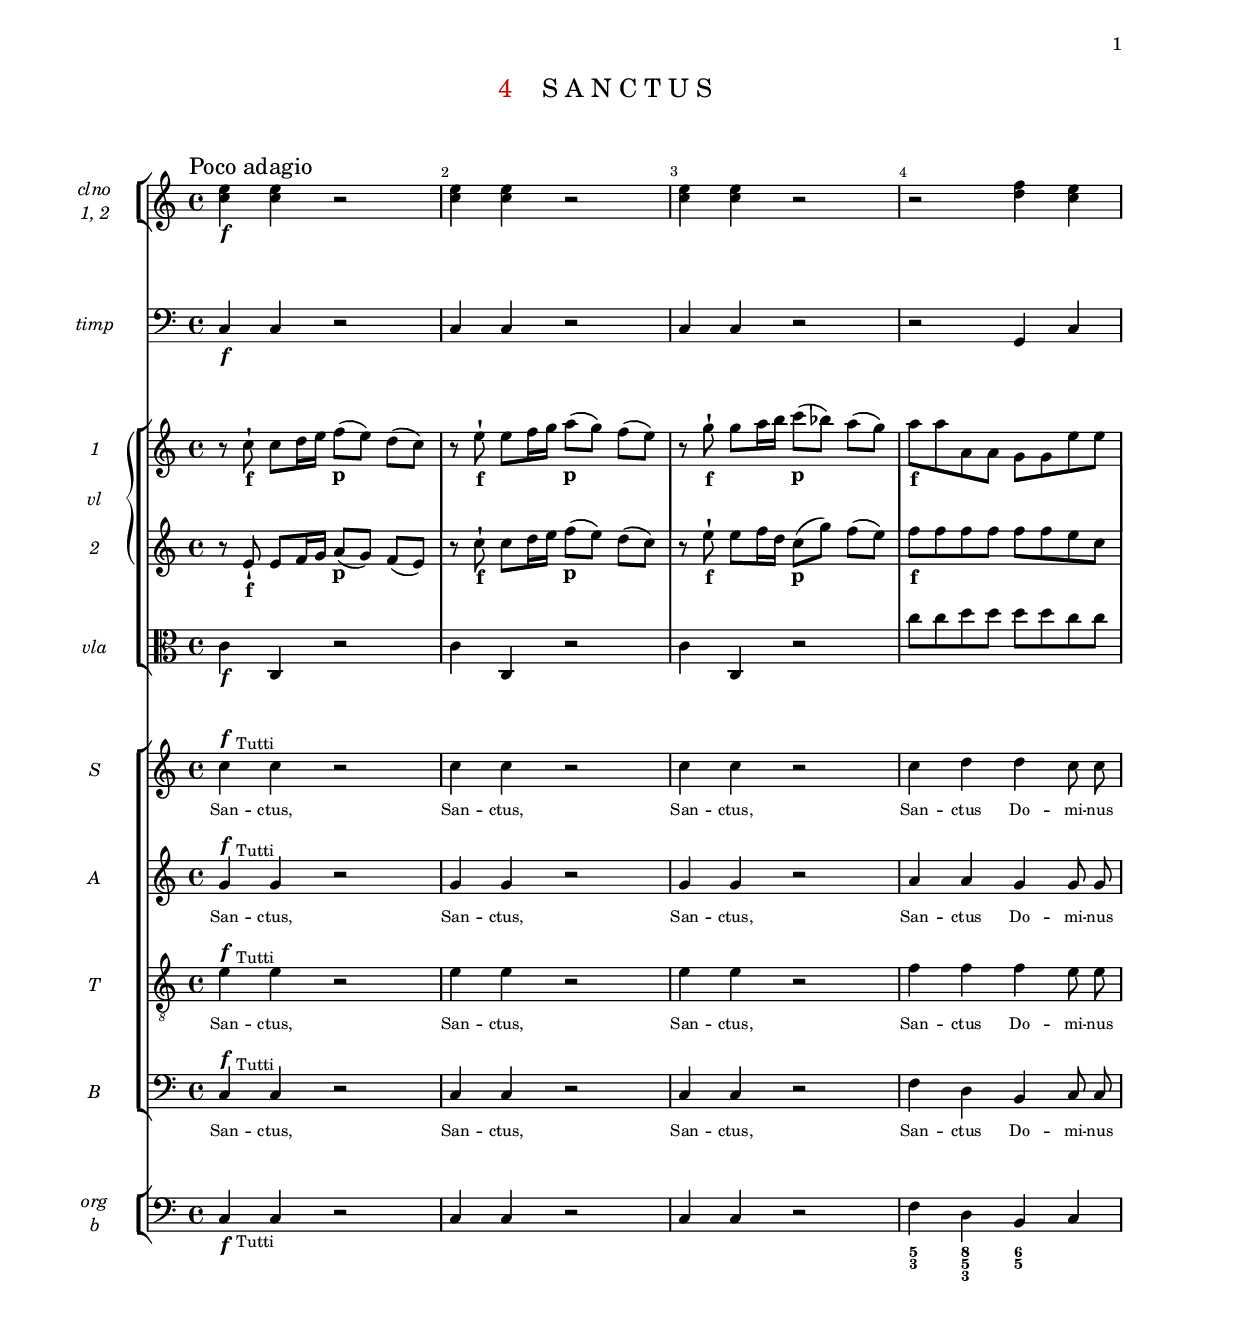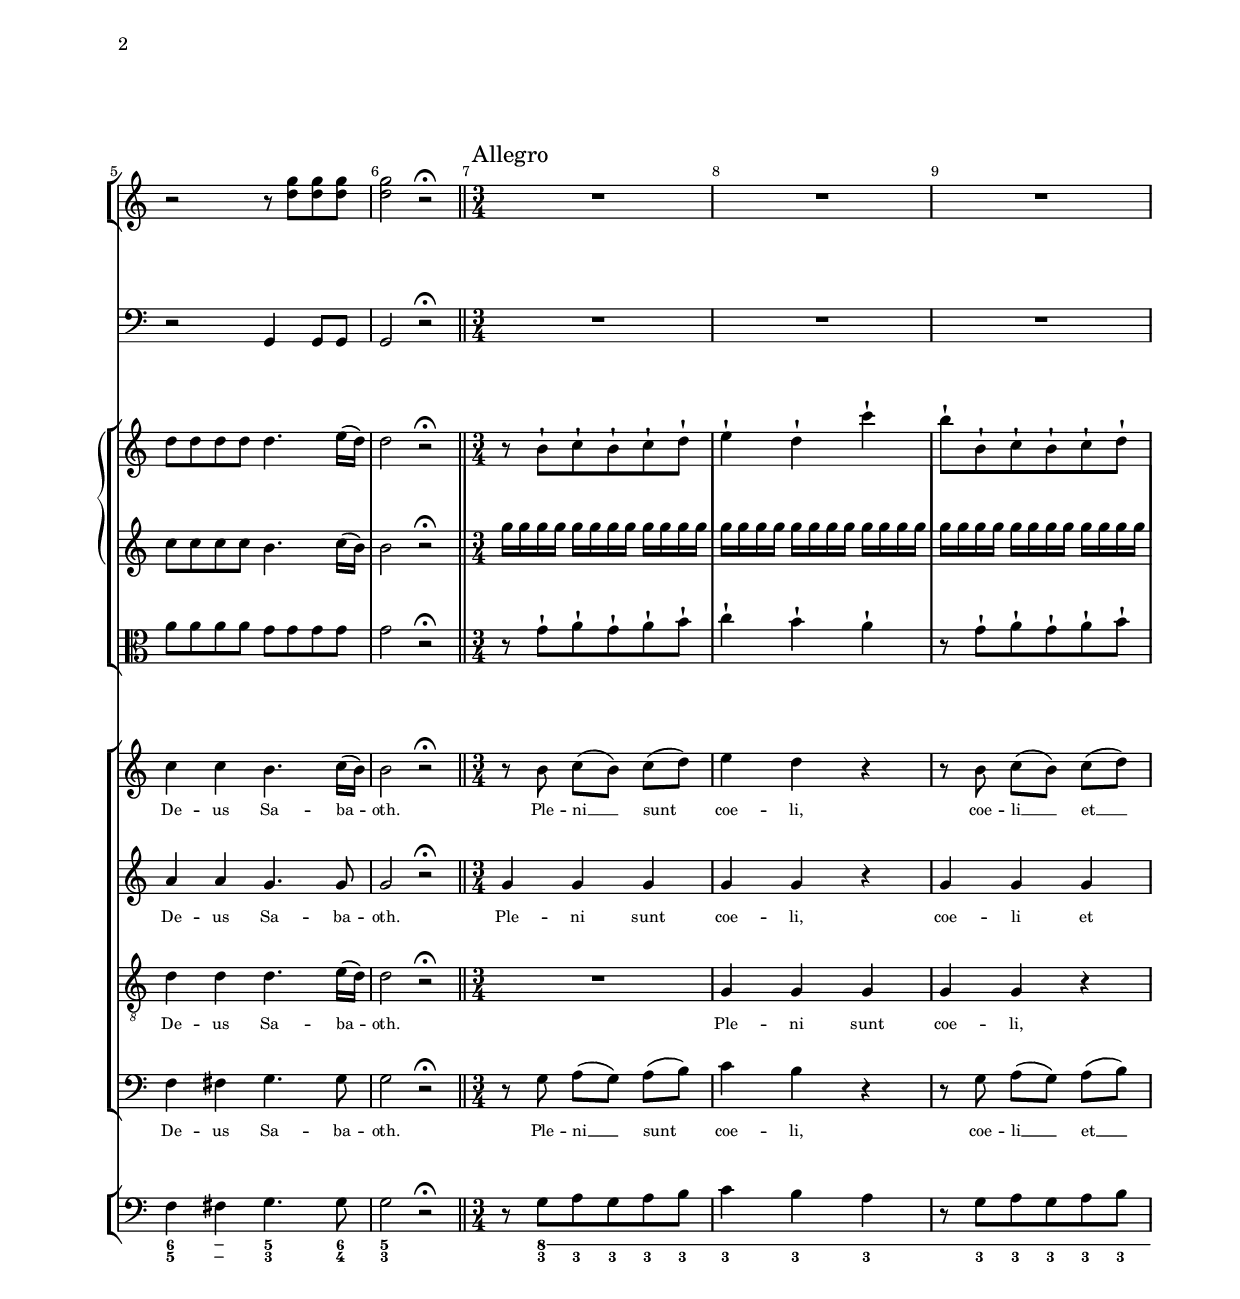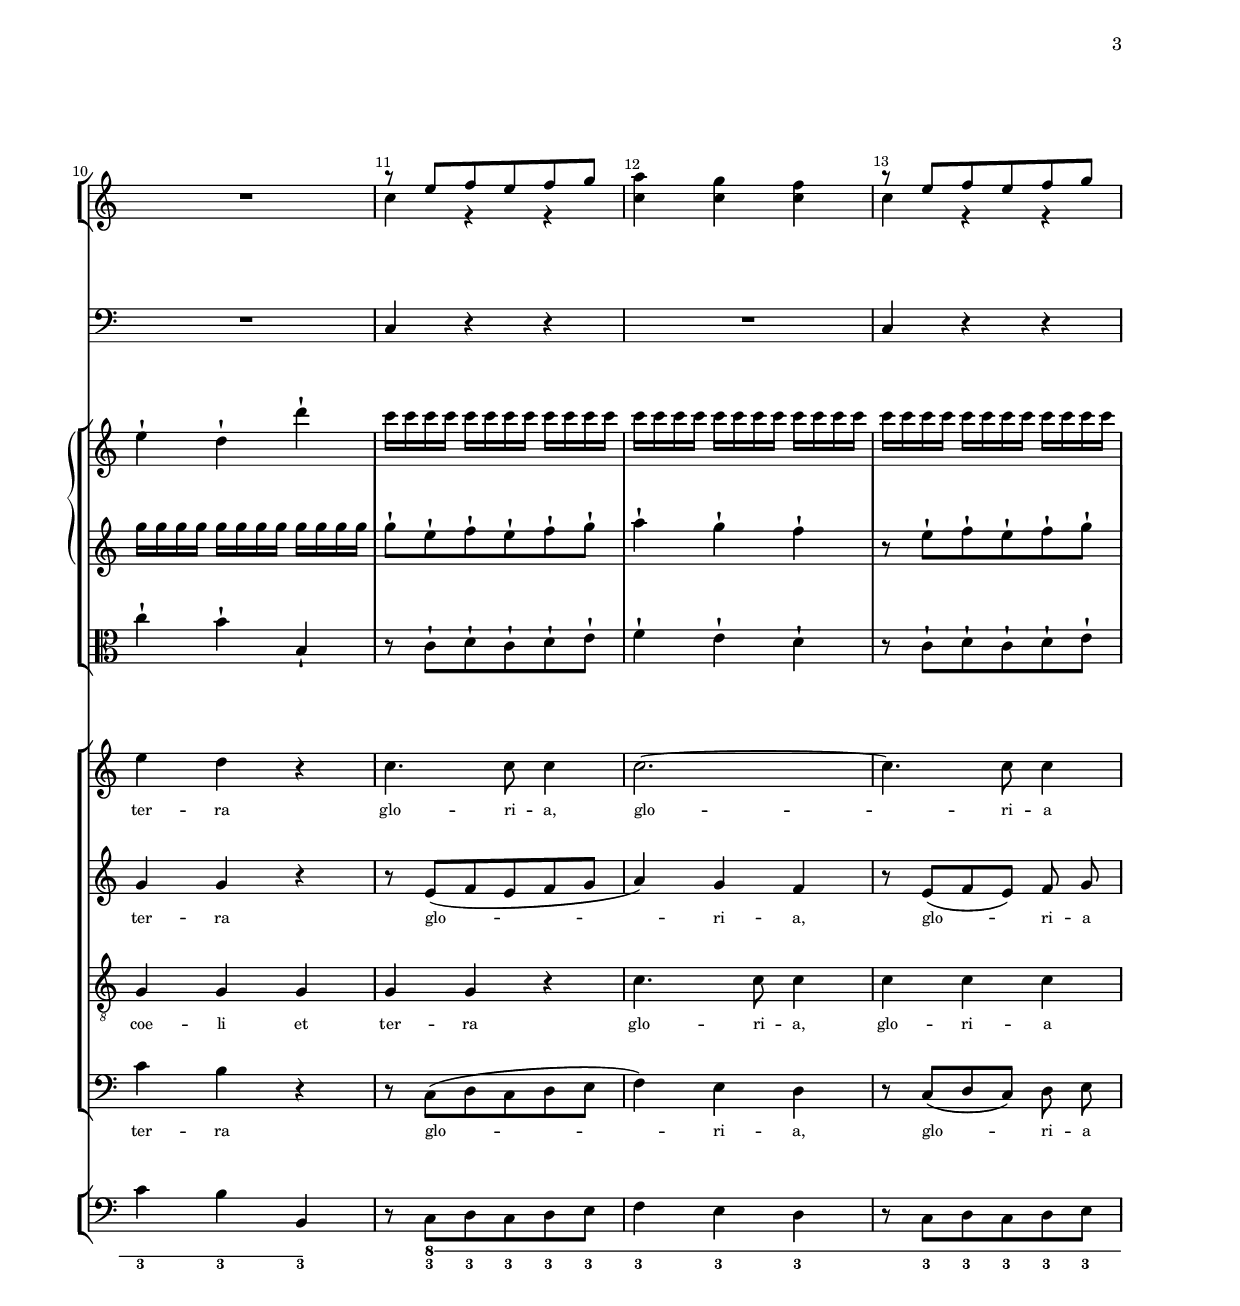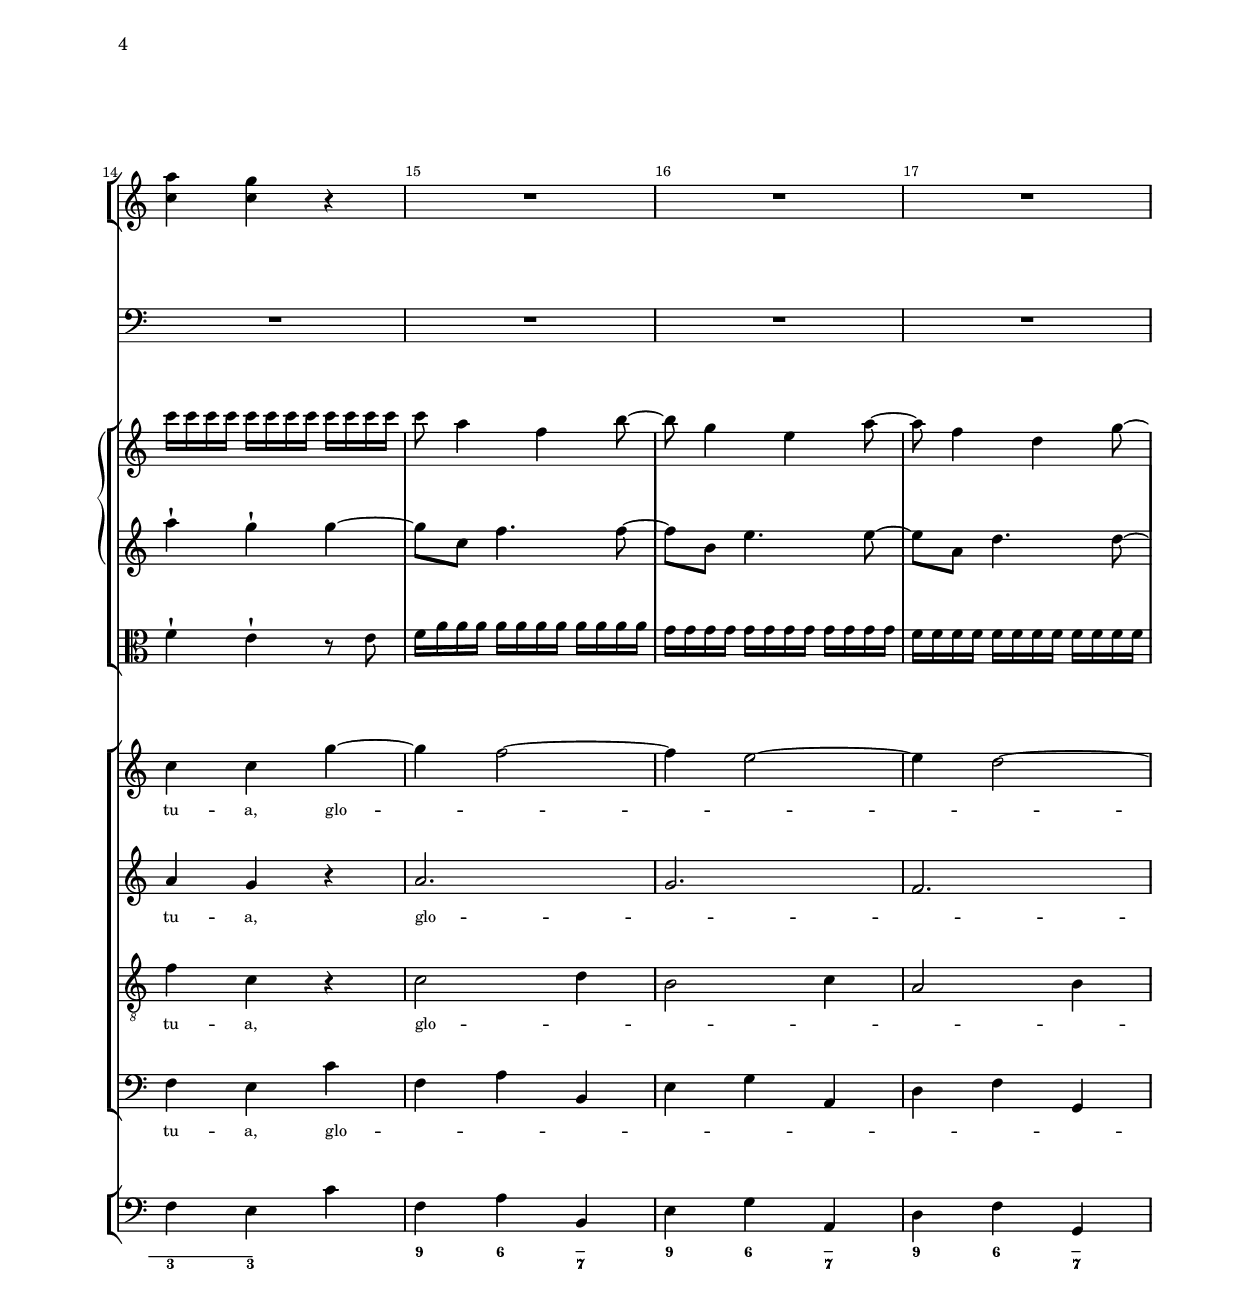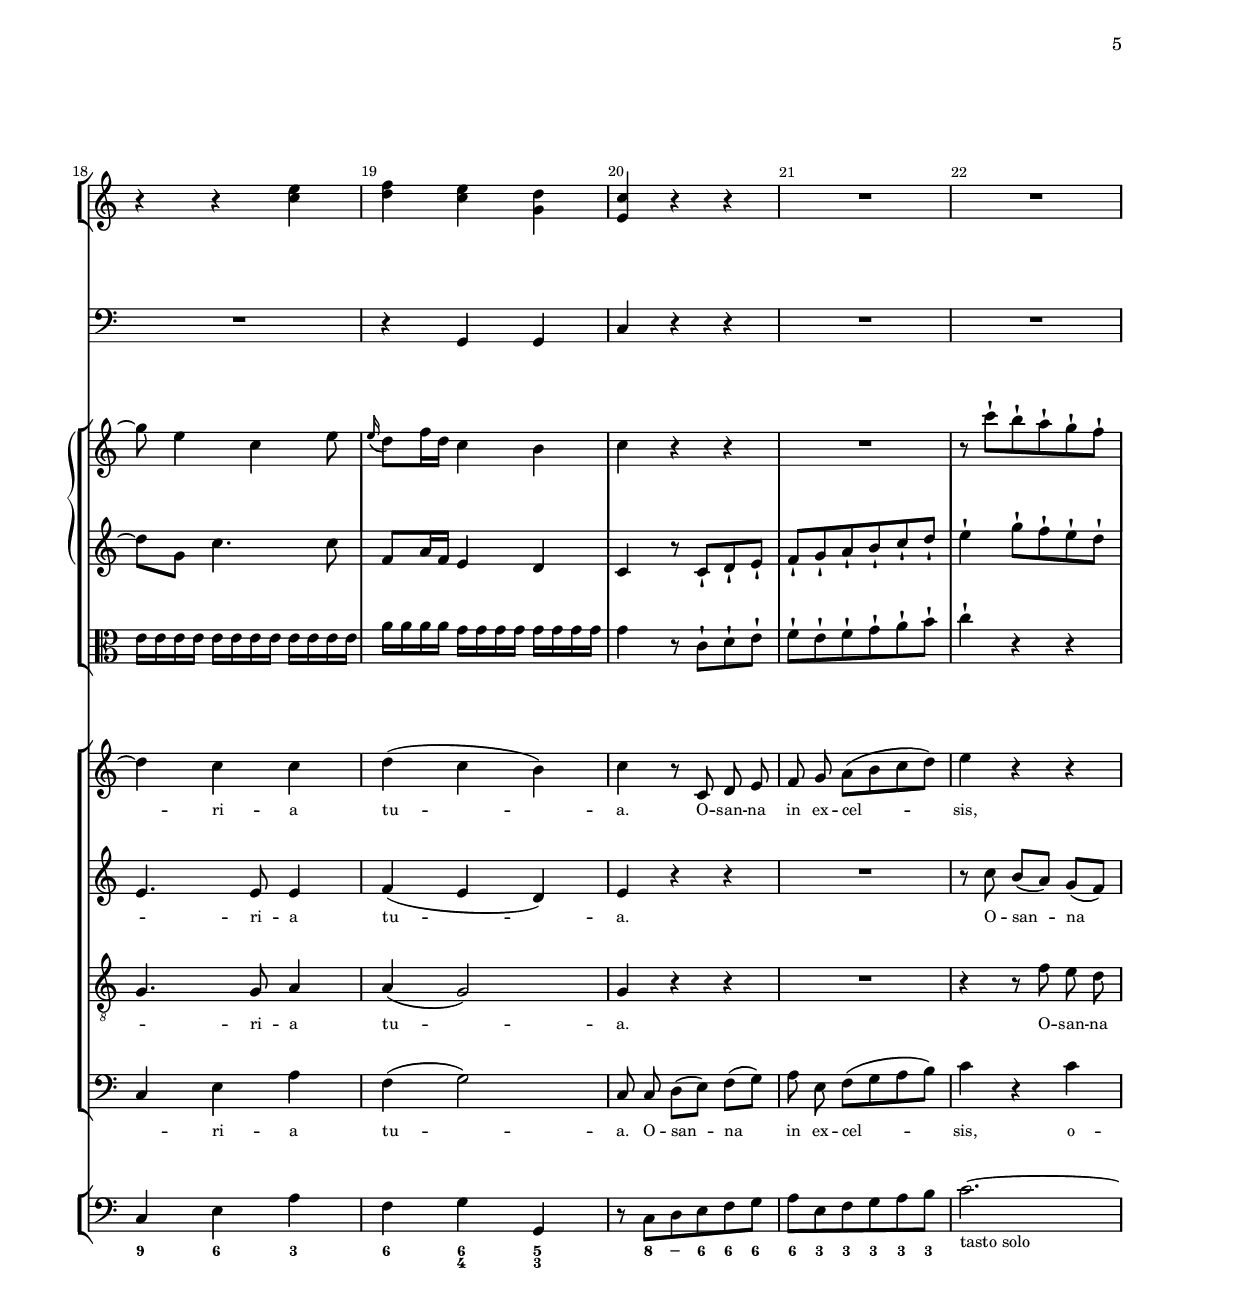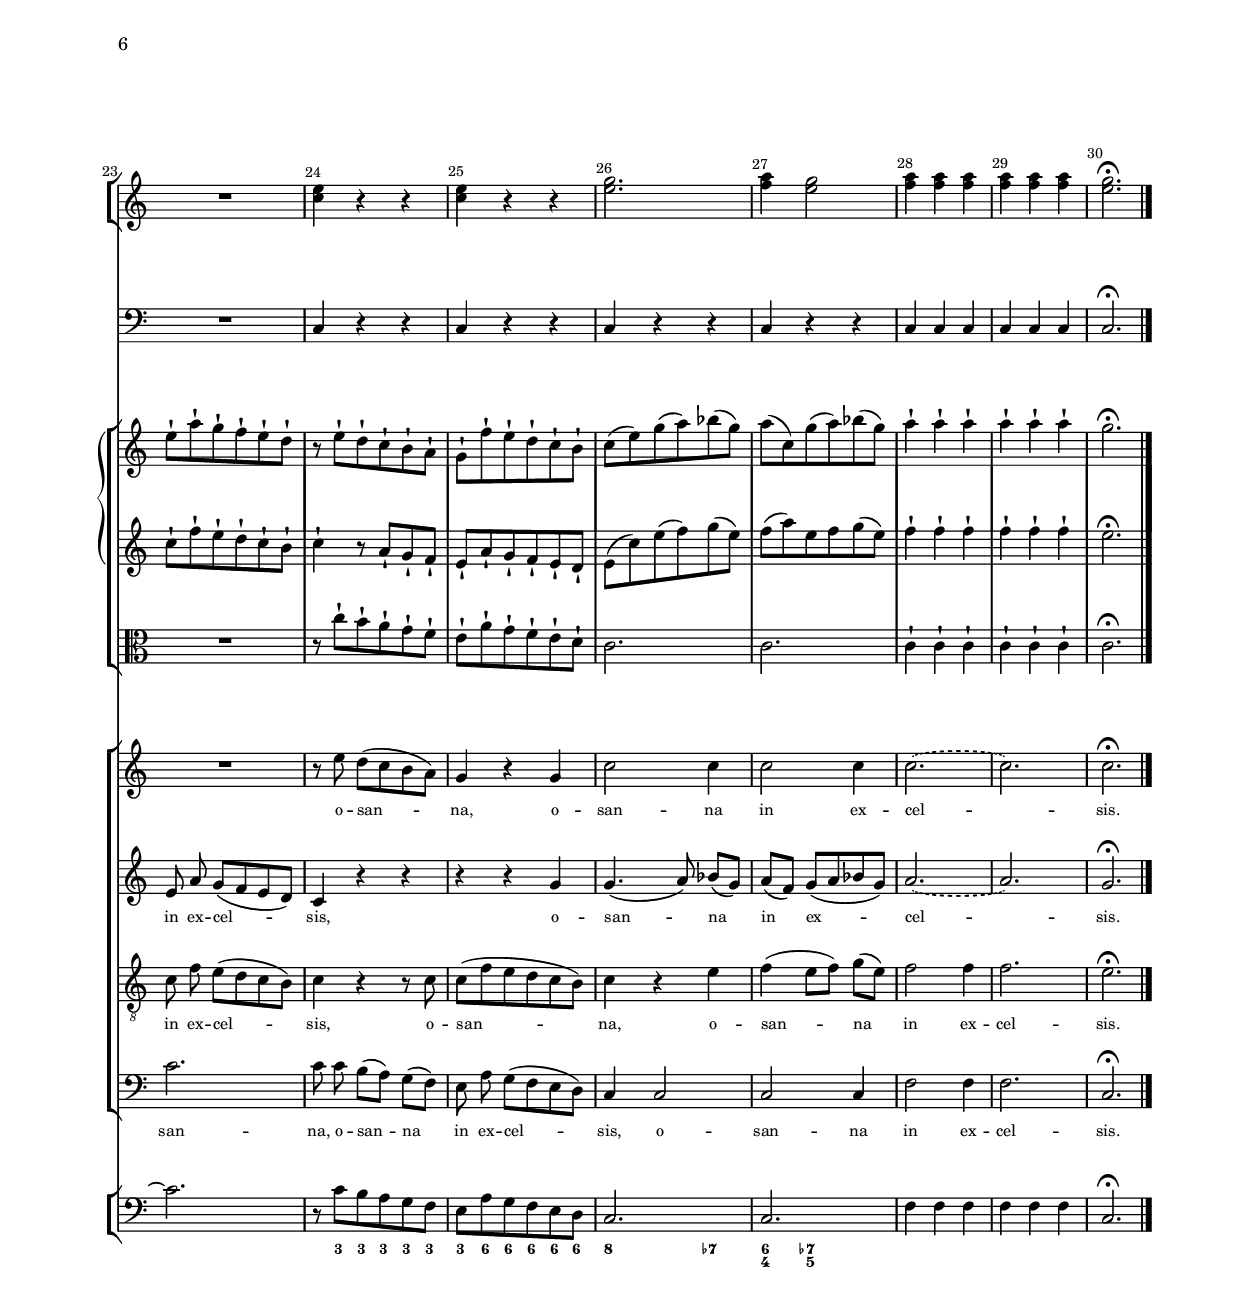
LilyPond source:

% (c) 2020 by Wolfgang Esser-Skala.
% This file is licensed under the Creative Commons Attribution-NonCommercial-ShareAlike 4.0 International License.
% To view a copy of this license, visit http://creativecommons.org/licenses/by-nc-sa/4.0/.

\version "2.18.0"

\include "../definitions.ly"

% \paper { #(define (page-post-process layout pages) (ly:create-toc-file layout pages)) }

#(set-global-staff-size 15.87)

\book {
	% \bookpart {
	% 	\header {
	% 		number = "1"
	% 		title = "K Y R I E"
	% 	}
	% 	\paper { indent = 3\cm }
	% 	\tocSection "1" "Kyrie"
	% 	\score {
	% 		<<
	% 			\new StaffGroup <<
	% 				\new GrandStaff \with { \smallGroupDistance } <<
	% 					\set GrandStaff.instrumentName = "Violino"
	% 					\new Staff {
	% 						\set Staff.instrumentName = "I"
	% 						\KyrieViolinoI
	% 					}
	% 					\new Staff {
	% 						\set Staff.instrumentName = "II"
	% 						\KyrieViolinoII
	% 					}
	% 				>>
	% 				\new Staff {
	% 					\set Staff.instrumentName = "Viola"
	% 					\KyrieViola
	% 				}
	% 			>>
	% 			\new ChoirStaff <<
	% 				\new Staff {
	% 					\set Staff.instrumentName = \SopranoIncipit
	% 					\override Staff.InstrumentName.self-alignment-Y = ##f
	% 					\override Staff.InstrumentName.self-alignment-X = #RIGHT
	% 					\new Voice = "Soprano" { \dynamicUp \KyrieSopranoNotes }
	% 				}
	% 				\new Lyrics \lyricsto Soprano \KyrieSopranoLyrics
	%
	% 				\new Staff {
	% 					\set Staff.instrumentName = \AltoIncipit
	% 					\override Staff.InstrumentName.self-alignment-Y = ##f
	% 					\override Staff.InstrumentName.self-alignment-X = #RIGHT
	% 					\new Voice = "Alto" { \dynamicUp \KyrieAltoNotes }
	% 				}
	% 				\new Lyrics \lyricsto Alto \KyrieAltoLyrics
	%
	% 				\new Staff {
	% 					\set Staff.instrumentName = \TenoreIncipit
	% 					\override Staff.InstrumentName.self-alignment-Y = ##f
	% 					\override Staff.InstrumentName.self-alignment-X = #RIGHT
	% 					\new Voice = "Tenore" { \dynamicUp \KyrieTenoreNotes }
	% 				}
	% 				\new Lyrics \lyricsto Tenore \KyrieTenoreLyrics
	%
	% 				\new Staff {
	% 					\set Staff.instrumentName = "Basso"
	% 					\new Voice = "Basso" { \dynamicUp \KyrieBassoNotes }
	% 				}
	% 				\new Lyrics \lyricsto Basso \KyrieBassoLyrics
	% 			>>
	% 			\new StaffGroup <<
	% 				\new Staff {
	% 					\set Staff.instrumentName = \markup { \center-column { "Organo" "e Bassi" } }
	% 					% \transpose c c,
	% 					\KyrieOrgano
	% 				}
	% 			>>
	% 			\new FiguredBass { \KyrieBassFigures }
	% 		>>
	% 		\layout { }
	% 		\midi { \tempo 4 = 110 }
	% 	}
	% }
	% \bookpart {
	% 	\header {
	% 		number = "2"
	% 		title = "G L O R I A"
	% 	}
	% 	\tocSection "2" "Gloria"
	% 	\score {
	% 		<<
	% 			\new StaffGroup <<
	% 				\new Staff <<
	% 					\set Staff.instrumentName = \markup \center-column { "clno" "1, 2" }
	% 					\partcombine \GloriaClarinoI \GloriaClarinoII
	% 				>>
	% 			>>
	% 			\new Staff {
	% 				\set Staff.instrumentName = "timp"
	% 				\GloriaTimpani
	% 			}
	% 			\new StaffGroup <<
	% 				\new GrandStaff \with { \smallGroupDistance } <<
	% 					\set GrandStaff.instrumentName = "vl"
	% 					\new Staff {
	% 						\set Staff.instrumentName = "1"
	% 						\GloriaViolinoI
	% 					}
	% 					\new Staff {
	% 						\set Staff.instrumentName = "2"
	% 						\GloriaViolinoII
	% 					}
	% 				>>
	% 				\new Staff {
	% 					\set Staff.instrumentName = "vla"
	% 					\GloriaViola
	% 				}
	% 			>>
	% 			\new ChoirStaff <<
	% 				\new Staff {
	% 					\set Staff.instrumentName = "S"
	% 					\new Voice = "Soprano" { \dynamicUp \GloriaSopranoNotes }
	% 				}
	% 				\new Lyrics \lyricsto Soprano \GloriaSopranoLyrics
	%
	% 				\new Staff {
	% 					\set Staff.instrumentName = "A"
	% 					\new Voice = "Alto" { \dynamicUp \GloriaAltoNotes }
	% 				}
	% 				\new Lyrics \lyricsto Alto \GloriaAltoLyrics
	%
	% 				\new Staff {
	% 					\set Staff.instrumentName = "T"
	% 					\new Voice = "Tenore" { \dynamicUp \GloriaTenoreNotes }
	% 				}
	% 				\new Lyrics \lyricsto Tenore \GloriaTenoreLyrics
	%
	% 				\new Staff {
	% 					\set Staff.instrumentName = "B"
	% 					\new Voice = "Basso" { \dynamicUp \GloriaBassoNotes }
	% 				}
	% 				\new Lyrics \lyricsto Basso \GloriaBassoLyrics
	% 			>>
	% 			\new StaffGroup <<
	% 				\new Staff {
	% 					\set Staff.instrumentName = \markup { \center-column { "org" "b" } }
	% 					% \transpose c c,
	% 					\GloriaOrgano
	% 				}
	% 			>>
	% 			\new FiguredBass { \GloriaBassFigures }
	% 		>>
	% 		\layout { }
	% 		\midi { \tempo 4 = 120 }
	% 	}
	% }
	% \bookpart {
	% 	\header {
	% 		number = "3"
	% 		title = "C R E D O"
	% 	}
	% 	\tocSection "3" "Credo"
	% 	\score {
	% 		<<
	% 			\new StaffGroup <<
	% 				\new GrandStaff \with { \smallGroupDistance } <<
	% 					\set GrandStaff.instrumentName = "vl"
	% 					\new Staff {
	% 						\set Staff.instrumentName = "1"
	% 						\CredoViolinoI
	% 					}
	% 					\new Staff {
	% 						\set Staff.instrumentName = "2"
	% 						\CredoViolinoII
	% 					}
	% 				>>
	% 				\new Staff {
	% 					\set Staff.instrumentName = "vla"
	% 					\CredoViola
	% 				}
	% 			>>
	% 			\new ChoirStaff <<
	% 				\new Staff {
	% 					\set Staff.instrumentName = "S"
	% 					\new Voice = "Soprano" { \dynamicUp \CredoSopranoNotes }
	% 				}
	% 				\new Lyrics \lyricsto Soprano \CredoSopranoLyrics
	%
	% 				\new Staff {
	% 					\set Staff.instrumentName = "A"
	% 					\new Voice = "Alto" { \dynamicUp \CredoAltoNotes }
	% 				}
	% 				\new Lyrics \lyricsto Alto \CredoAltoLyrics
	%
	% 				\new Staff {
	% 					\set Staff.instrumentName = "T"
	% 					\new Voice = "Tenore" { \dynamicUp \CredoTenoreNotes }
	% 				}
	% 				\new Lyrics \lyricsto Tenore \CredoTenoreLyrics
	%
	% 				\new Staff {
	% 					\set Staff.instrumentName = "B"
	% 					\new Voice = "Basso" { \dynamicUp \CredoBassoNotes }
	% 				}
	% 				\new Lyrics \lyricsto Basso \CredoBassoLyrics
	% 			>>
	% 			\new StaffGroup <<
	% 				\new Staff {
	% 					\set Staff.instrumentName = \markup { \center-column { "org" "b" } }
	% 					% \transpose c c,
	% 					\CredoOrgano
	% 				}
	% 			>>
	% 			\new FiguredBass { \CredoBassFigures }
	% 		>>
	% 		\layout { }
	% 		\midi { \tempo 2 = 120 }
	% 	}
	% }
	\bookpart {
		\header {
			number = "4"
			title = "S A N C T U S"
		}
		% \tocSection "4" "Sanctus"
		\score {
			<<
				\new StaffGroup <<
					\new Staff <<
						\set Staff.instrumentName = \markup \center-column { "clno" "1, 2" }
						\partcombine \SanctusClarinoI \SanctusClarinoII
					>>
				>>
				\new Staff {
					\set Staff.instrumentName = "timp"
					\SanctusTimpani
				}
				\new StaffGroup <<
					\new GrandStaff \with { \smallGroupDistance } <<
						\set GrandStaff.instrumentName = "vl"
						\new Staff {
							\set Staff.instrumentName = "1"
							\SanctusViolinoI
						}
						\new Staff {
							\set Staff.instrumentName = "2"
							\SanctusViolinoII
						}
					>>
					\new Staff {
						\set Staff.instrumentName = "vla"
						\SanctusViola
					}
				>>
				\new ChoirStaff <<
					\new Staff {
						\set Staff.instrumentName = "S"
						\new Voice = "Soprano" { \dynamicUp \SanctusSopranoNotes }
					}
					\new Lyrics \lyricsto Soprano \SanctusSopranoLyrics

					\new Staff {
						\set Staff.instrumentName = "A"
						\new Voice = "Alto" { \dynamicUp \SanctusAltoNotes }
					}
					\new Lyrics \lyricsto Alto \SanctusAltoLyrics

					\new Staff {
						\set Staff.instrumentName = "T"
						\new Voice = "Tenore" { \dynamicUp \SanctusTenoreNotes }
					}
					\new Lyrics \lyricsto Tenore \SanctusTenoreLyrics

					\new Staff {
						\set Staff.instrumentName = "B"
						\new Voice = "Basso" { \dynamicUp \SanctusBassoNotes }
					}
					\new Lyrics \lyricsto Basso \SanctusBassoLyrics
				>>
				\new StaffGroup <<
					\new Staff {
						\set Staff.instrumentName = \markup { \center-column { "org" "b" } }
						% \transpose c c,
						\SanctusOrgano
					}
				>>
				\new FiguredBass { \SanctusBassFigures }
			>>
			\layout { }
			\midi { \tempo 4 = 70 }
		}
	}
}
